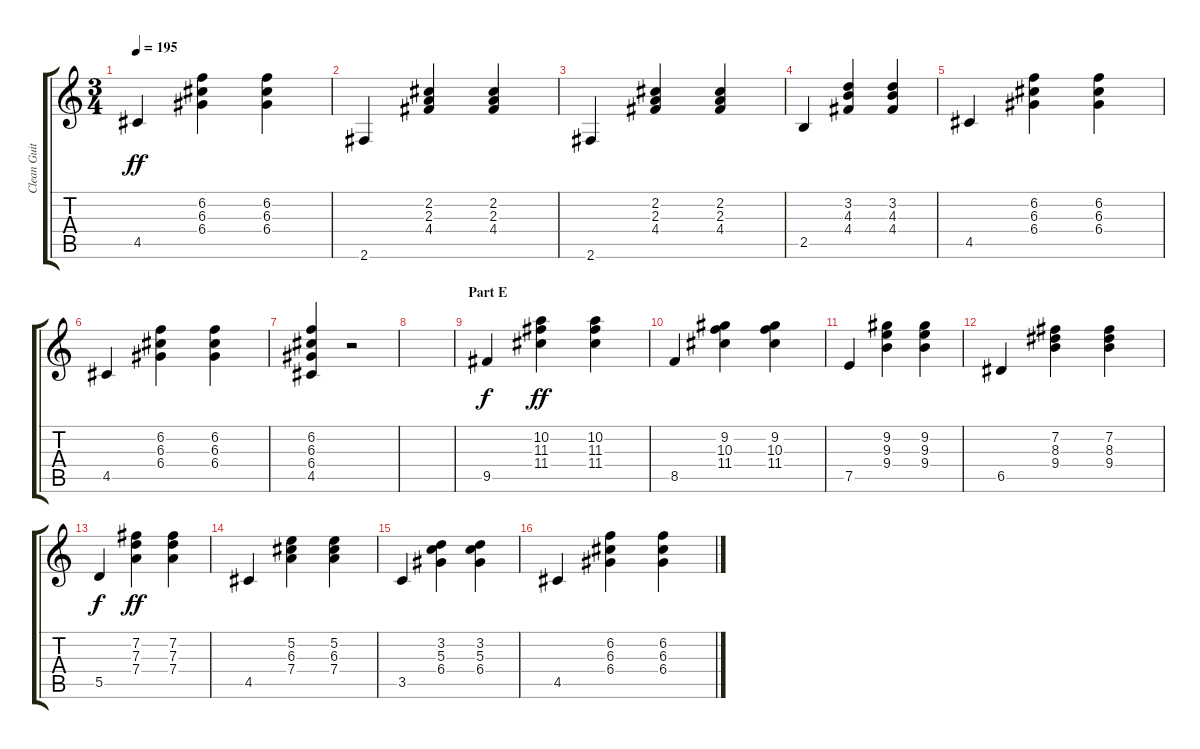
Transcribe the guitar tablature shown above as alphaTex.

\track ("Clean Guitar" "Clean Guit") {instrument electricguitarclean}
\staff {score tabs}
\tuning (E4 B3 G3 D3 A2 E2) {hide}
\ts (3 4)
\tempo 195
\clef g2
\ks c
4.5.4{dy ff} (6.2 6.3 6.4).4 (6.2 6.3 6.4).4 |
2.6.4 (2.2 2.3 4.4).4 (2.2 2.3 4.4).4 |
2.6.4 (2.2 2.3 4.4).4 (2.2 2.3 4.4).4 |
2.5.4 (3.2 4.3 4.4).4 (3.2 4.3 4.4).4 |
4.5.4 (6.2 6.3 6.4).4 (6.2 6.3 6.4).4 |
4.5.4 (6.2 6.3 6.4).4 (6.2 6.3 6.4).4 |
(6.2 6.3 6.4 4.5).4 r.2 |
|
\section ("" "Part E")
9.5.4{dy f} (10.2 11.3 11.4).4{dy ff} (10.2 11.3 11.4).4 |
8.5.4 (9.2 10.3 11.4).4 (9.2 10.3 11.4).4 |
7.5.4 (9.2 9.3 9.4).4 (9.2 9.3 9.4).4 |
6.5.4 (7.2 8.3 9.4).4 (7.2 8.3 9.4).4 |
5.5.4{dy f} (7.2 7.3 7.4).4{dy ff} (7.2 7.3 7.4).4 |
4.5.4 (5.2 6.3 7.4).4 (5.2 6.3 7.4).4 |
3.5.4 (3.2 5.3 6.4).4 (3.2 5.3 6.4).4 |
4.5.4 (6.2 6.3 6.4).4 (6.2 6.3 6.4).4
